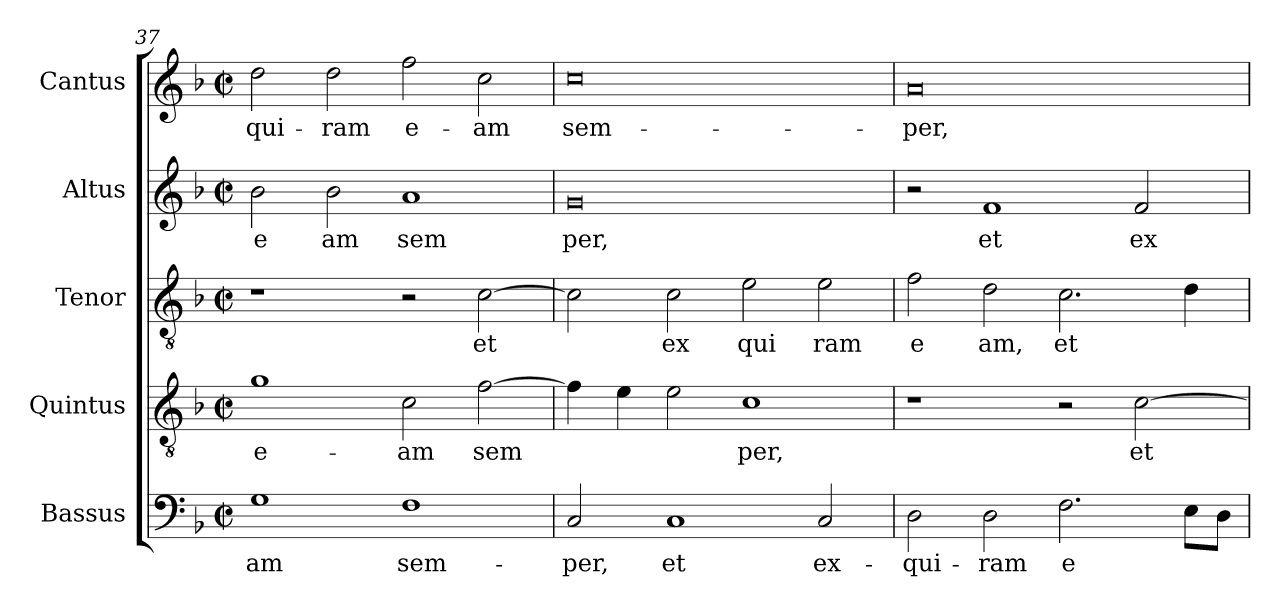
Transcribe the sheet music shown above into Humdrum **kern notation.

**kern	**text	**kern	**text	**kern	**text	**kern	**text	**kern	**text
*part5	*part5	*part4	*part4	*part3	*part3	*part2	*part2	*part1	*part1
*staff5	*staff5	*staff4	*staff4	*staff3	*staff3	*staff2	*staff2	*staff1	*staff1
*I"Bassus	*	*I"Quintus	*	*I"Tenor	*	*I"Altus	*	*I"Cantus	*
*clefF4	*	*clefGv2	*	*clefGv2	*	*clefG2	*	*clefG2	*
*k[b-]	*	*k[b-]	*	*k[b-]	*	*k[b-]	*	*k[b-]	*
*F:	*	*F:	*	*F:	*	*F:	*	*F:	*
*M2/2	*	*M2/2	*	*M2/2	*	*M2/2	*	*M2/2	*
*met(c|)	*	*met(c|)	*	*met(c|)	*	*met(c|)	*	*met(c|)	*
=37	=37	=37	=37	=37	=37	=37	=37	=37	=37
!	!LO:LY:b:cj	!	!LO:LY:b:cj	!	!	!	!LO:LY:b:cj	!	!LO:LY:b:cj
1G	-am	1g	e-	1r	.	2b-\	e	2dd\	-qui-
!	!	!	!	!	!	!	!LO:LY:b:cj	!	!LO:LY:b:cj
.	.	.	.	.	.	2b-\	am	2dd\	-ram
!	!LO:LY:b:cj	!	!LO:LY:b:cj	!	!	!	!LO:LY:b:cj	!	!LO:LY:b:cj
1F	sem-	2c\	-am	2r	.	1a	sem	2ff\	e-
!	!	!	!LO:LY:b:cj	!	!LO:LY:b:cj	!	!	!	!LO:LY:b:cj
.	.	[>2f\	sem-	[>2c\	et	.	.	2cc\	-am
=38	=38	=38	=38	=38	=38	=38	=38	=38	=38
!	!LO:LY:b:cj	!	!LO:LY:b:cj	!	!LO:LY:b:cj	!	!LO:LY:b:cj	!	!LO:LY:b:cj
2C/	-per,	4f\]	--	2c\]	.	0g	per,	0cc	sem-
!	!	!	!LO:LY:b:cj	!	!	!	!	!	!
.	.	4e\	--	.	.	.	.	.	.
!	!LO:LY:b:cj	!	!LO:LY:b:cj	!	!LO:LY:b:cj	!	!	!	!
1C	et	2e\	--	2c\	ex	.	.	.	.
!	!	!	!LO:LY:b:cj	!	!LO:LY:b:cj	!	!	!	!
.	.	1c	-per,	2e\	qui	.	.	.	.
!	!LO:LY:b:cj	!	!	!	!LO:LY:b:cj	!	!	!	!
2C/	ex-	.	.	2e\	ram	.	.	.	.
=39	=39	=39	=39	=39	=39	=39	=39	=39	=39
!	!LO:LY:b:cj	!	!	!	!LO:LY:b:cj	!	!	!	!LO:LY:b:cj
2D\	-qui-	1r	.	2f\	e	2r	.	0a	-per,
!	!LO:LY:b:cj	!	!	!	!LO:LY:b:cj	!	!LO:LY:b:cj	!	!
2D\	-ram	.	.	2d\	am,	1f	et	.	.
!	!LO:LY:b:cj	!	!	!	!LO:LY:b:cj	!	!	!	!
2.F\	e-	2r	.	2.c\	et	.	.	.	.
!	!	!	!LO:LY:b:cj	!	!	!	!LO:LY:b:cj	!	!
.	.	[>2c\	et	.	.	2f/	ex	.	.
!	!LO:LY:b:cj	!	!	!	!LO:LY:b:cj	!	!	!	!
8E\L	--	.	.	4d\	.	.	.	.	.
!	!LO:LY:b:cj	!	!	!	!	!	!	!	!
8D\J	--	.	.	.	.	.	.	.	.
=	=	=	=	=	=	=	=	=	=
*-	*-	*-	*-	*-	*-	*-	*-	*-	*-
